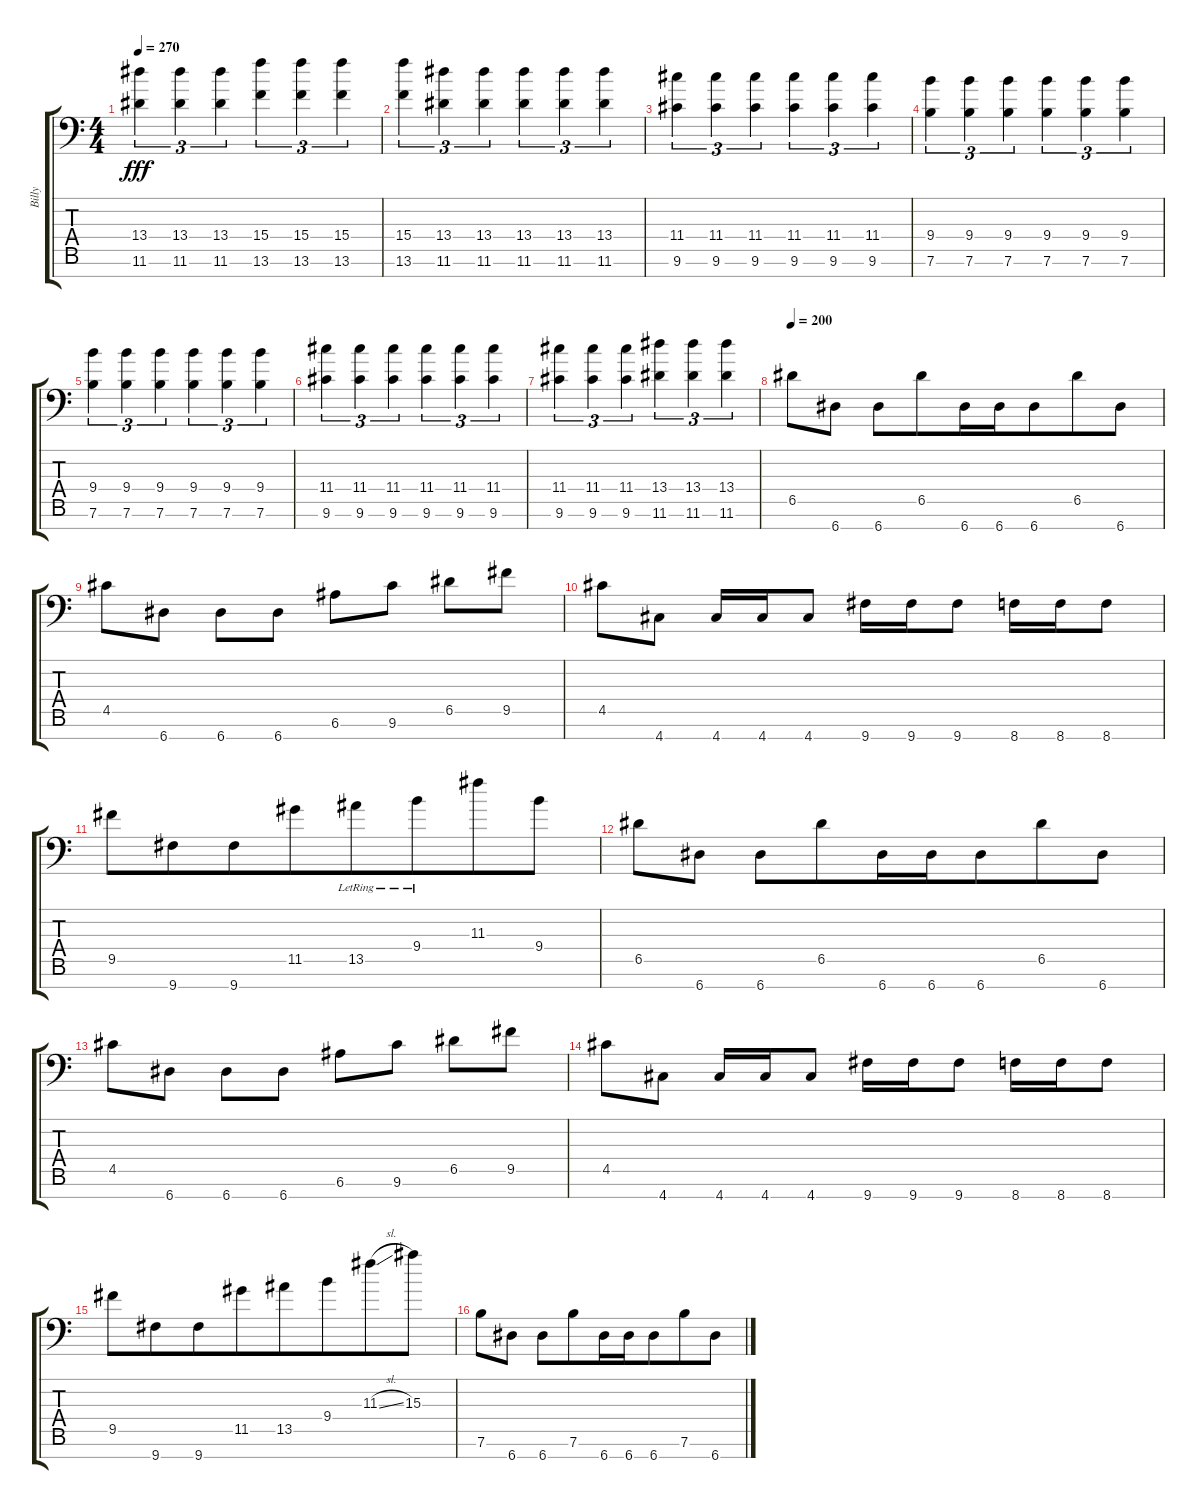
\track ("Billy" "Billy") {instrument distortionguitar}
\staff {score tabs}
\tuning (E4 B3 G3 D3 A2 E2 A1) {hide}
\ts (4 4)
\tempo 270
\clef f4
\ks c
(13.4 11.6).4{tu (3 2) dy fff beam merge} (13.4 11.6).4{tu (3 2)} (13.4 11.6).4{tu (3 2) beam merge} (15.4 13.6).4{tu (3 2)} (15.4 13.6).4{tu (3 2) beam merge} (15.4 13.6).4{tu (3 2)} |
(15.4 13.6).4{tu (3 2) beam merge} (13.4 11.6).4{tu (3 2)} (13.4 11.6).4{tu (3 2) beam merge} (13.4 11.6).4{tu (3 2)} (13.4 11.6).4{tu (3 2) beam merge} (13.4 11.6).4{tu (3 2)} |
(11.4 9.6).4{tu (3 2) beam merge} (11.4 9.6).4{tu (3 2) beam merge} (11.4 9.6).4{tu (3 2) beam merge} (11.4 9.6).4{tu (3 2) beam merge} (11.4 9.6).4{tu (3 2) beam merge} (11.4 9.6).4{tu (3 2)} |
(9.4 7.6).4{tu (3 2)} (9.4 7.6).4{tu (3 2)} (9.4 7.6).4{tu (3 2)} (9.4 7.6).4{tu (3 2)} (9.4 7.6).4{tu (3 2)} (9.4 7.6).4{tu (3 2)} |
(9.4 7.6).4{tu (3 2)} (9.4 7.6).4{tu (3 2)} (9.4 7.6).4{tu (3 2)} (9.4 7.6).4{tu (3 2)} (9.4 7.6).4{tu (3 2)} (9.4 7.6).4{tu (3 2)} |
(11.4 9.6).4{tu (3 2)} (11.4 9.6).4{tu (3 2)} (11.4 9.6).4{tu (3 2)} (11.4 9.6).4{tu (3 2)} (11.4 9.6).4{tu (3 2)} (11.4 9.6).4{tu (3 2)} |
(11.4 9.6).4{tu (3 2)} (11.4 9.6).4{tu (3 2)} (11.4 9.6).4{tu (3 2)} (13.4 11.6).4{tu (3 2)} (13.4 11.6).4{tu (3 2)} (13.4 11.6).4{tu (3 2)} |
\tempo 200
6.5.8{beam merge} 6.7.8 6.7.8{beam merge} 6.5.8{beam merge} 6.7.16{beam merge} 6.7.16{beam merge} 6.7.8{beam merge} 6.5.8 6.7.8 |
4.5.8{beam merge} 6.7.8 6.7.8{beam merge} 6.7.8 6.6.8{beam merge} 9.6.8 6.5.8 9.5.8 |
4.5.8{beam merge} 4.7.8 4.7.16 4.7.16 4.7.8 9.7.16 9.7.16 9.7.8 8.7.16 8.7.16 8.7.8 |
9.5.8 9.7.8{beam merge} 9.7.8 11.5.8{beam merge} 13.5{lr}.8{beam merge} 9.4{lr}.8{beam merge} 11.3.8 9.4.8 |
6.5.8{beam merge} 6.7.8 6.7.8{beam merge} 6.5.8{beam merge} 6.7.16{beam merge} 6.7.16{beam merge} 6.7.8{beam merge} 6.5.8 6.7.8 |
4.5.8{beam merge} 6.7.8 6.7.8{beam merge} 6.7.8 6.6.8{beam merge} 9.6.8 6.5.8 9.5.8 |
4.5.8{beam merge} 4.7.8 4.7.16 4.7.16 4.7.8 9.7.16 9.7.16 9.7.8 8.7.16 8.7.16 8.7.8 |
9.5.8 9.7.8{beam merge} 9.7.8 11.5.8{beam merge} 13.5.8{beam merge} 9.4.8{beam merge} 11.3{sl}.8 15.3.8 |
7.6.8{beam merge} 6.7.8 6.7.8{beam merge} 7.6.8{beam merge} 6.7.16{beam merge} 6.7.16{beam merge} 6.7.8{beam merge} 7.6.8 6.7.8
